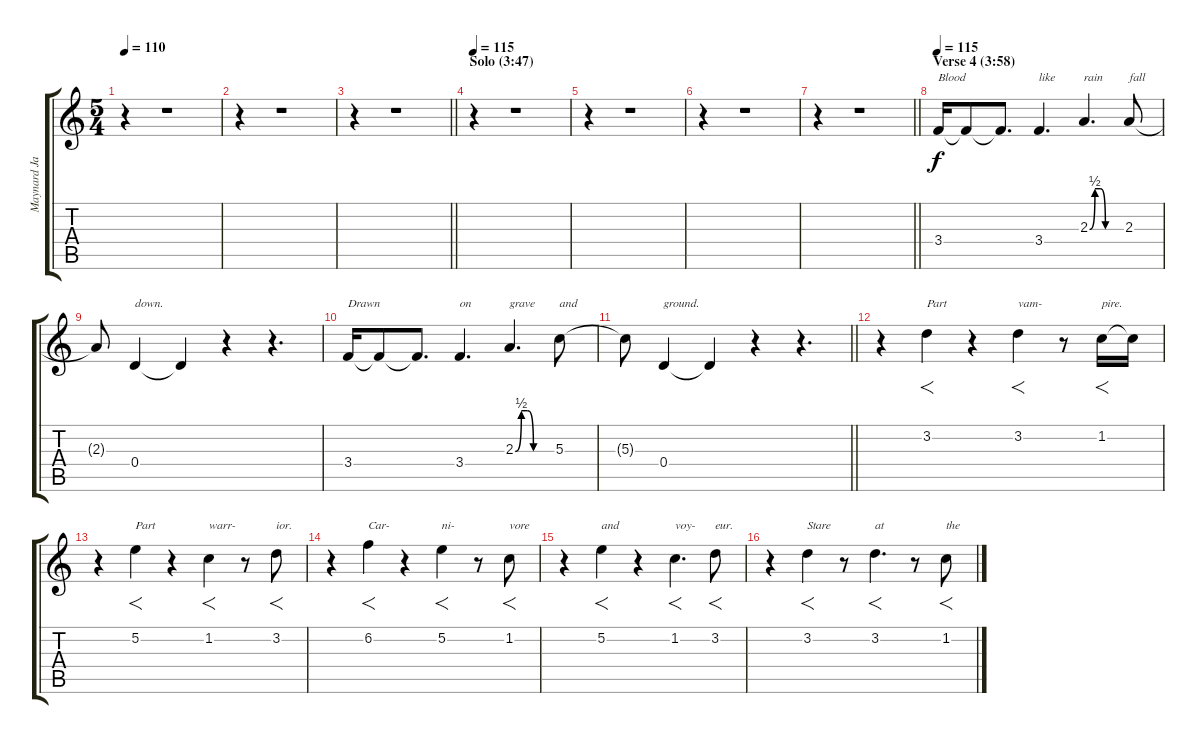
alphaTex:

\track ("Maynard James Keenan" "Maynard Ja") {instrument electricguitarjazz}
\staff {score tabs}
\tuning (E4 B3 G3 D3 A2 E2) {hide}
\ts (5 4)
\tempo 110
\clef g2
\ks c
r.4{dy mp} r.1 |
r.4 r.1 |
\barLineRight lightlight
r.4 r.1 |
\section ("" "Solo (3:47)")
\tempo 115
r.4 r.1 |
r.4 r.1 |
r.4 r.1 |
\barLineRight lightlight
r.4 r.1 |
\section ("" "Verse 4 (3:58)")
\tempo 115
3.4.16{txt "Blood" dy f} 3.4{t}.8 3.4{t}.8{d} 3.4.4{d txt "like"} 2.3{be (custom 0 0 10 2 20 2 30 0 60 0)}.4{d txt "rain"} 2.3.8{txt "fall"} |
2.3{t}.8 0.4.4{txt "down."} 0.4{t}.4 r.4 r.4{d} |
3.4.16{txt "Drawn"} 3.4{t}.8 3.4{t}.8{d} 3.4.4{d txt "on"} 2.3{be (custom 0 0 10 2 20 2 30 0 60 0)}.4{d txt "grave"} 5.3.8{txt "and"} |
\barLineRight lightlight
5.3{t}.8 0.4.4{txt "ground."} 0.4{t}.4 r.4 r.4{d} |
r.4 3.2.4{f txt "Part"} r.4 3.2.4{f txt "vam-"} r.8 1.2.16{f txt "pire."} 1.2{t}.16 |
r.4 5.2.4{f txt "Part"} r.4 1.2.4{f txt "warr-"} r.8 3.2.8{f txt "ior."} |
r.4 6.2.4{f txt "Car-"} r.4 5.2.4{f txt "ni-"} r.8 1.2.8{f txt "vore"} |
r.4 5.2.4{f txt "and"} r.4 1.2.4{f d txt "voy-"} 3.2.8{f txt "eur."} |
r.4 3.2.4{f txt "Stare"} r.8 3.2.4{f d txt "at"} r.8 1.2.8{f txt "the"}
